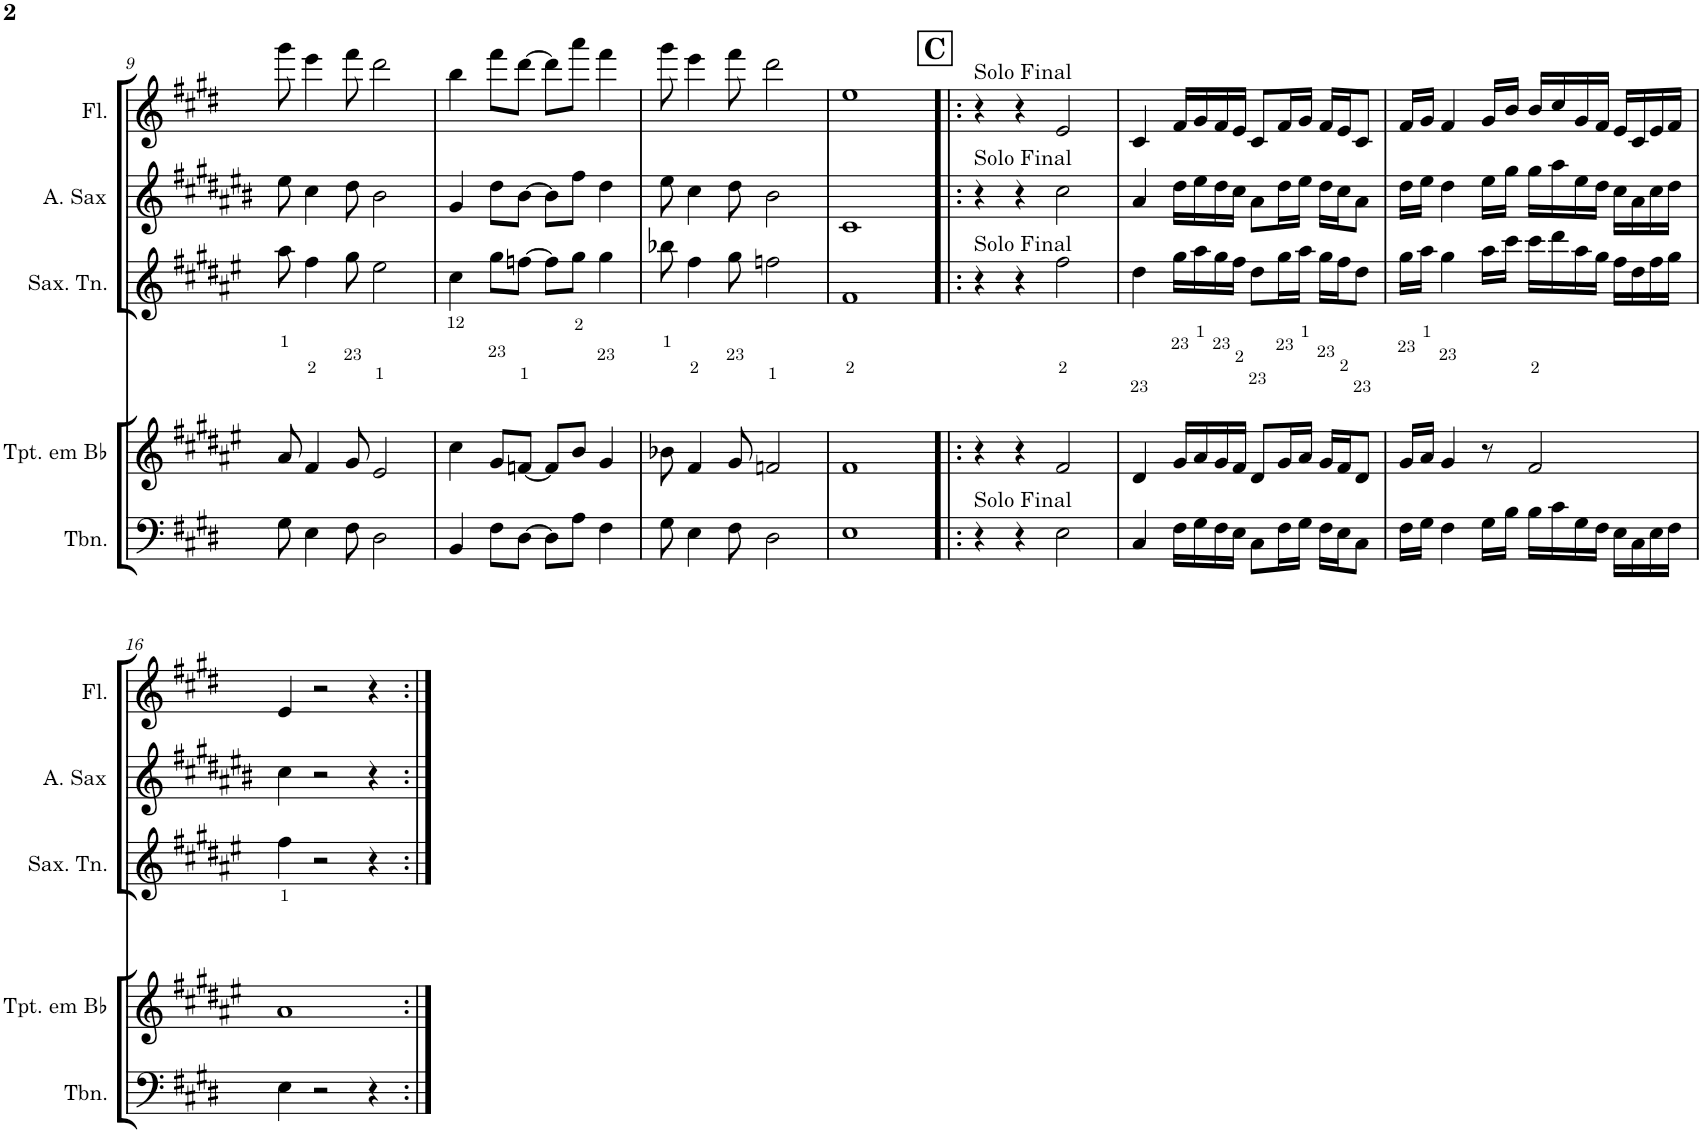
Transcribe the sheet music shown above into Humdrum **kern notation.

**kern	**kern	**kern	**kern	**kern
*part5	*part4	*part3	*part2	*part1
*staff5	*staff4	*staff3	*staff2	*staff1
*I"Trombone	*I"Trompete em Bb	*I"Saxofone Tenor	*I"Saxofone Alto	*I"Flauta Transversal
*I'Tbn.	*I'Tpt. em Bb	*I'Sax. Tn.	*	*I'Fl.
!!LO:PB:g=z
*clefF4	*clefG2	*clefG2	*clefG2	*clefG2
*	*Trd1c2	*Trd8c14	*Trd5c9	*
*k[f#c#g#d#]	*k[f#c#g#d#a#e#]	*k[f#c#g#d#a#e#]	*k[f#c#g#d#a#e#b#]	*k[f#c#g#d#]
*M4/4	*M4/4	*M4/4	*M4/4	*M4/4
=9	=9	=9	=9	=9
8G#\	8a#/	8aa#\	8ee#\	8ggg#\
4E\	4f#/	4ff#\	4cc#\	4eee\
8F#\	8g#/	8gg#\	8dd#\	8fff#\
2D#\	2e#/	2ee#\	2b#\	2ddd#\
=10	=10	=10	=10	=10
4BB/	4cc#\	4cc#\	4g#/	4bb\
8F#\L	8g#/L	8gg#\L	8dd#\L	8fff#\L
[8D#\J	[8fn/J	[8ffn\J	[8b#\J	[8ddd#\J
8D#\L]	8f/L]	8ff\L]	8b#\L]	8ddd#\L]
8A\J	8b/J	8gg#\J	8ff#\J	8aaa\J
4F#\	4g#/	4gg#\	4dd#\	4fff#\
=11	=11	=11	=11	=11
8G#\	8b-X\	8bb-X\	8ee#\	8ggg#\
4E\	4f#/	4ff#\	4cc#\	4eee\
8F#\	8g#/	8gg#\	8dd#\	8fff#\
2D#\	2fn/	2ffn\	2b#\	2ddd#\
=12	=12	=12	=12	=12
1E	1f#	1f#	1c#	1ee
!!LO:REH:place=s1:a:B:cj:fs=14:t=C
=13!|:	=13!|:	=13!|:	=13!|:	=13!|:
!	!	!	!	!LO:TX:a:t=Solo Final
!	!	!	!LO:TX:a:t=Solo Final	!
!	!	!LO:TX:a:t=Solo Final	!	!
!LO:TX:a:t=Solo Final	!	!	!	!
4r	4r	4r	4r	4r
4r	4r	4r	4r	4r
2E\	2f#/	2ff#\	2cc#\	2e/
=14	=14	=14	=14	=14
4C#/	4d#/	4dd#\	4a#/	4c#/
16F#\LL	16g#/LL	16gg#\LL	16dd#\LL	16f#/LL
16G#\	16a#/	16aa#\	16ee#\	16g#/
16F#\	16g#/	16gg#\	16dd#\	16f#/
16E\JJ	16f#/JJ	16ff#\JJ	16cc#\JJ	16e/JJ
8C#\L	8d#/L	8dd#\L	8a#\L	8c#/L
16F#\L	16g#/L	16gg#\L	16dd#\L	16f#/L
16G#\JJ	16a#/JJ	16aa#\JJ	16ee#\JJ	16g#/JJ
16F#\LL	16g#/LL	16gg#\LL	16dd#\LL	16f#/LL
16E\J	16f#/J	16ff#\J	16cc#\J	16e/J
8C#\J	8d#/J	8dd#\J	8a#\J	8c#/J
=15	=15	=15	=15	=15
16F#\LL	16g#/LL	16gg#\LL	16dd#\LL	16f#/LL
16G#\JJ	16a#/JJ	16aa#\JJ	16ee#\JJ	16g#/JJ
4F#\	4g#/	4gg#\	4dd#\	4f#/
16G#\LL	8r	16aa#\LL	16ee#\LL	16g#/LL
16B\JJ	.	16ccc#\JJ	16gg#\JJ	16b/JJ
16B\LL	2f#/	16ccc#\LL	16gg#\LL	16b/LL
16c#\	.	16ddd#\	16aa#\	16cc#/
16G#\	.	16aa#\	16ee#\	16g#/
16F#\JJ	.	16gg#\JJ	16dd#\JJ	16f#/JJ
16E\LL	.	16ff#\LL	16cc#\LL	16e/LL
16C#\	.	16dd#\	16a#\	16c#/
16E\	.	16ff#\	16cc#\	16e/
16F#\JJ	.	16gg#\JJ	16dd#\JJ	16f#/JJ
!!LO:LB:g=z
=16	=16	=16	=16	=16
4E\	1a#	4ff#\	4cc#\	4e/
2r	.	2r	2r	2r
4r	.	4r	4r	4r
=:|!	=:|!	=:|!	=:|!	=:|!
*-	*-	*-	*-	*-
